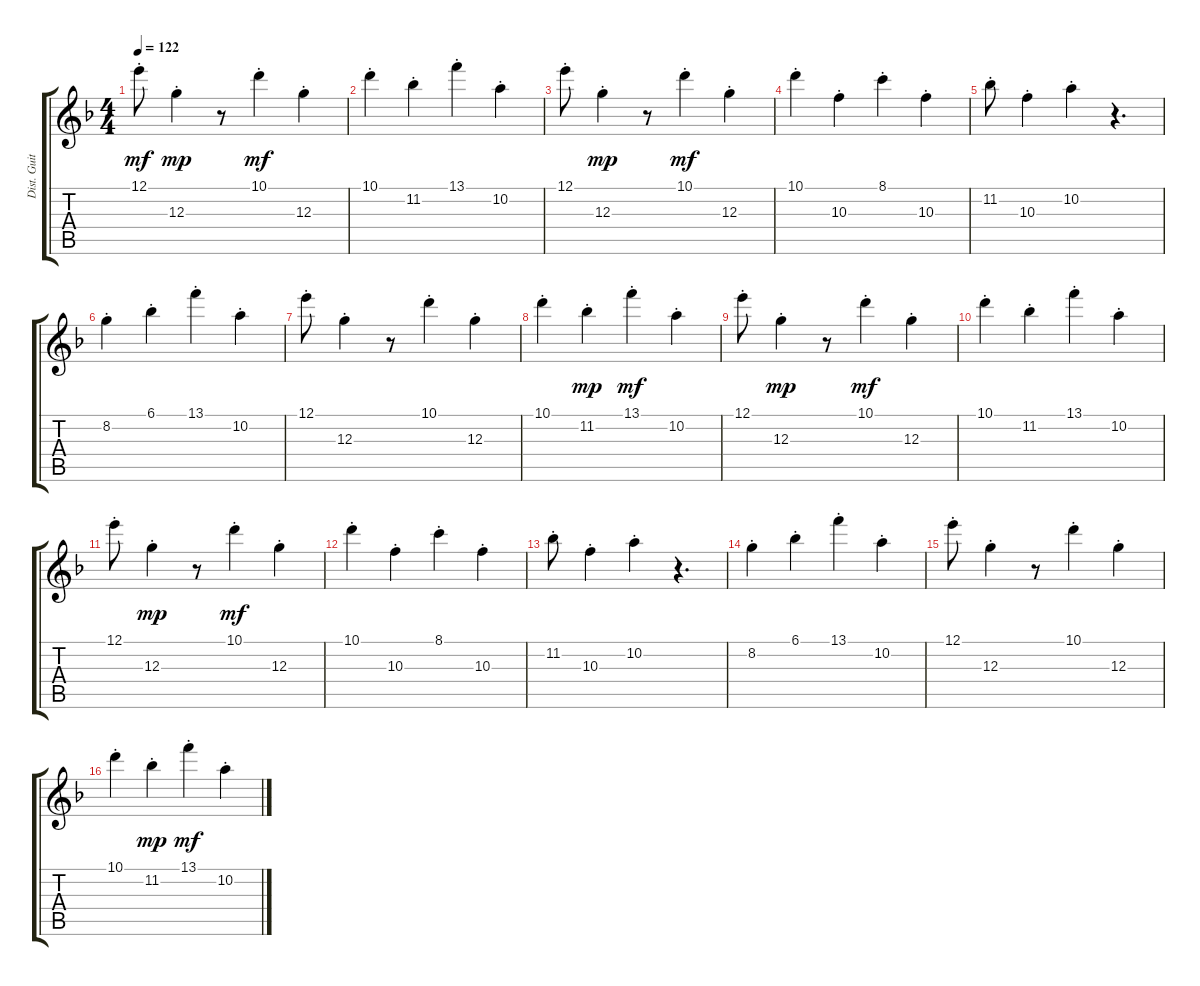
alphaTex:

\track ("Dist. Guitar" "Dist. Guit") {instrument distortionguitar}
\staff {score tabs}
\tuning (E4 B3 G3 D3 A2 E2) {hide}
\ts (4 4)
\tempo 122
\clef g2
\ks f
12.1{st}.8{dy mf} 12.3{st}.4{dy mp} r.8 10.1{st}.4{dy mf} 12.3{st}.4 |
10.1{st}.4 11.2{st}.4 13.1{st}.4 10.2{st}.4 |
12.1{st}.8 12.3{st}.4{dy mp} r.8 10.1{st}.4{dy mf} 12.3{st}.4 |
10.1{st}.4 10.3{st}.4 8.1{st}.4 10.3{st}.4 |
11.2{st}.8 10.3{st}.4 10.2{st}.4 r.4{d} |
8.2{st}.4 6.1{st}.4 13.1{st}.4 10.2{st}.4 |
12.1{st}.8 12.3{st}.4 r.8 10.1{st}.4 12.3{st}.4 |
10.1{st}.4 11.2{st}.4{dy mp} 13.1{st}.4{dy mf} 10.2{st}.4 |
12.1{st}.8 12.3{st}.4{dy mp} r.8 10.1{st}.4{dy mf} 12.3{st}.4 |
10.1{st}.4 11.2{st}.4 13.1{st}.4 10.2{st}.4 |
12.1{st}.8 12.3{st}.4{dy mp} r.8 10.1{st}.4{dy mf} 12.3{st}.4 |
10.1{st}.4 10.3{st}.4 8.1{st}.4 10.3{st}.4 |
11.2{st}.8 10.3{st}.4 10.2{st}.4 r.4{d} |
8.2{st}.4 6.1{st}.4 13.1{st}.4 10.2{st}.4 |
12.1{st}.8 12.3{st}.4 r.8 10.1{st}.4 12.3{st}.4 |
10.1{st}.4 11.2{st}.4{dy mp} 13.1{st}.4{dy mf} 10.2{st}.4
